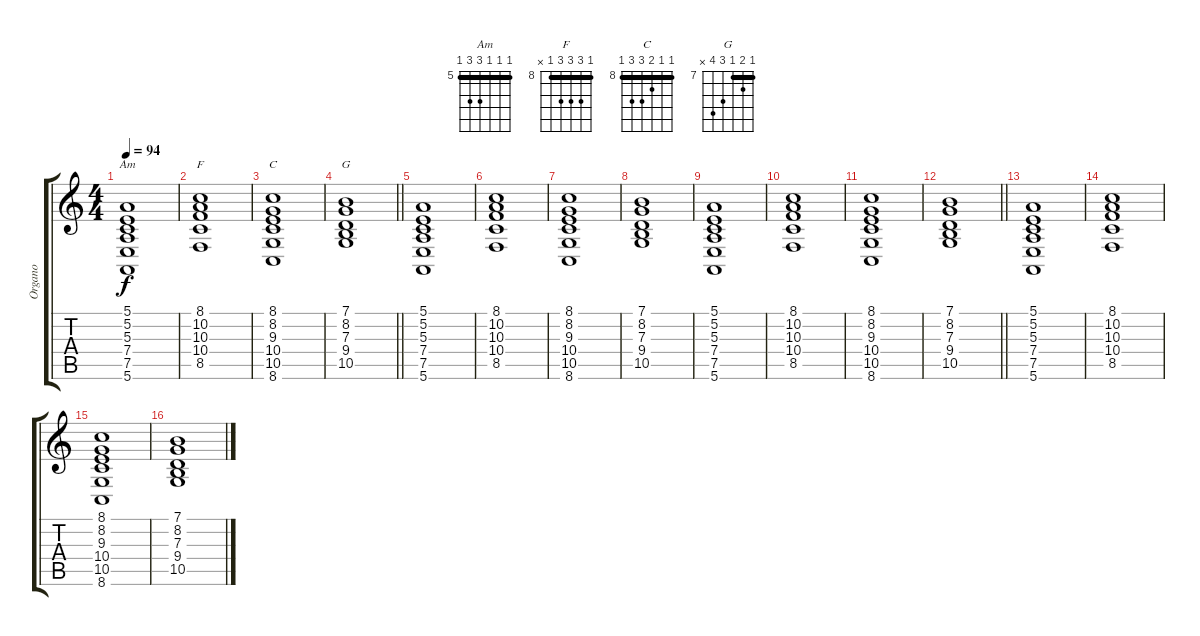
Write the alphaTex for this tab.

\track ("Organo" "Organo") {instrument percussiveorgan}
\staff {score tabs}
\tuning (E4 B3 G3 D3 A2 E2) {hide}
\chord ("Am" 5 5 5 7 7 5) {firstfret 5 barre 5}
\chord ("F" 8 10 10 10 8 x) {firstfret 8 barre 8}
\chord ("C" 8 8 9 10 10 8) {firstfret 8 barre 8}
\chord ("G" 7 8 7 9 10 x) {firstfret 7 barre 7}
\ts (4 4)
\tempo 94
\clef g2
\ks c
(5.1 5.2 5.3 7.4 7.5 5.6).1{ch "Am" dy f} |
(8.1 10.2 10.3 10.4 8.5).1{ch "F"} |
(8.1 8.2 9.3 10.4 10.5 8.6).1{ch "C"} |
\barLineRight lightlight
(7.1 8.2 7.3 9.4 10.5).1{ch "G"} |
(5.1 5.2 5.3 7.4 7.5 5.6).1 |
(8.1 10.2 10.3 10.4 8.5).1 |
(8.1 8.2 9.3 10.4 10.5 8.6).1 |
(7.1 8.2 7.3 9.4 10.5).1 |
(5.1 5.2 5.3 7.4 7.5 5.6).1 |
(8.1 10.2 10.3 10.4 8.5).1 |
(8.1 8.2 9.3 10.4 10.5 8.6).1 |
\barLineRight lightlight
(7.1 8.2 7.3 9.4 10.5).1 |
(5.1 5.2 5.3 7.4 7.5 5.6).1 |
(8.1 10.2 10.3 10.4 8.5).1 |
(8.1 8.2 9.3 10.4 10.5 8.6).1 |
(7.1 8.2 7.3 9.4 10.5).1
